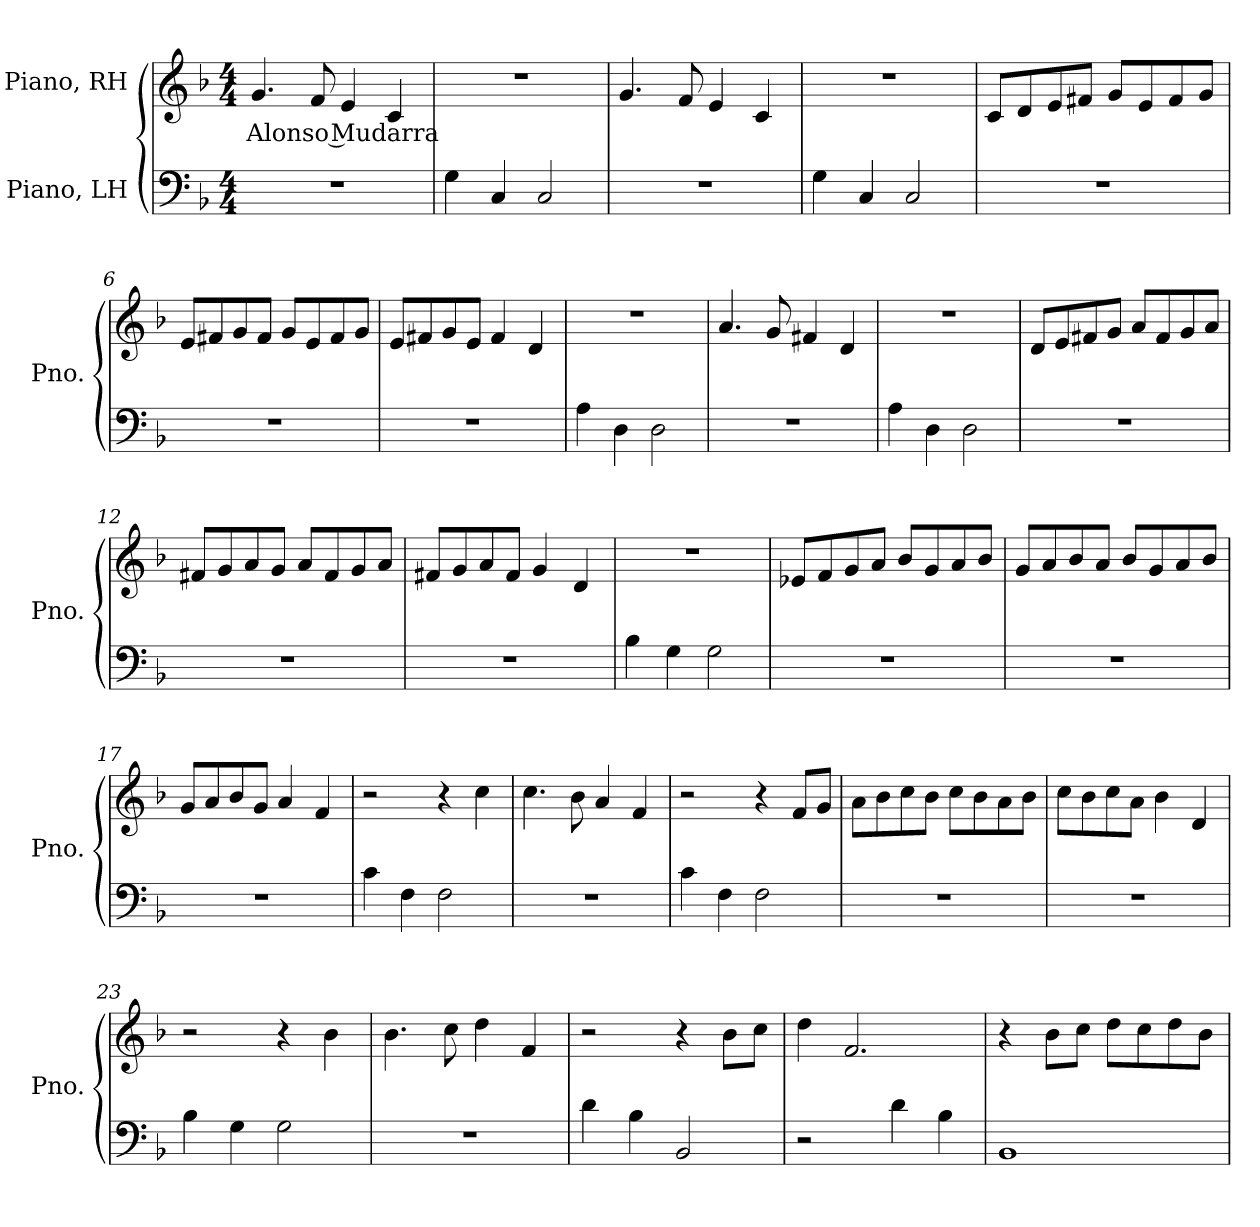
**kern	**kern	**text
*part2	*part1	*part1
*staff2	*staff1	*staff1
*I"Piano, LH	*I"Piano, RH	*
*I'Pno.	*I'Pno.	*
*clefF4	*clefG2	*
*k[b-]	*k[b-]	*
*M4/4	*M4/4	*
*MM170	*MM170	*
=1	=1	=1
!	!	!LO:LY:b
1r	4.g/	Alonso Mudarra
.	8f/	.
.	4e/	.
.	4c/	.
=2	=2	=2
4G\	1r	.
4C/	.	.
2C/	.	.
=3	=3	=3
1r	4.g/	.
.	8f/	.
.	4e/	.
.	4c/	.
=4	=4	=4
4G\	1r	.
4C/	.	.
2C/	.	.
=5	=5	=5
1r	8c/L	.
.	8d/	.
.	8e/	.
.	8f#X/J	.
.	8g/L	.
.	8e/	.
.	8f#/	.
.	8g/J	.
!!LO:LB:g=z
=6	=6	=6
1r	8e/L	.
.	8f#X/	.
.	8g/	.
.	8f#/J	.
.	8g/L	.
.	8e/	.
.	8f#/	.
.	8g/J	.
=7	=7	=7
1r	8e/L	.
.	8f#X/	.
.	8g/	.
.	8e/J	.
.	4f#/	.
.	4d/	.
=8	=8	=8
4A\	1r	.
4D\	.	.
2D\	.	.
=9	=9	=9
1r	4.a/	.
.	8g/	.
.	4f#X/	.
.	4d/	.
=10	=10	=10
4A\	1r	.
4D\	.	.
2D\	.	.
=11	=11	=11
1r	8d/L	.
.	8e/	.
.	8f#X/	.
.	8g/J	.
.	8a/L	.
.	8f#/	.
.	8g/	.
.	8a/J	.
!!LO:LB:g=z
=12	=12	=12
1r	8f#X/L	.
.	8g/	.
.	8a/	.
.	8g/J	.
.	8a/L	.
.	8f#/	.
.	8g/	.
.	8a/J	.
=13	=13	=13
1r	8f#X/L	.
.	8g/	.
.	8a/	.
.	8f#/J	.
.	4g/	.
.	4d/	.
=14	=14	=14
4B-\	1r	.
4G\	.	.
2G\	.	.
=15	=15	=15
1r	8e-X/L	.
.	8f/	.
.	8g/	.
.	8a/J	.
.	8b-/L	.
.	8g/	.
.	8a/	.
.	8b-/J	.
=16	=16	=16
1r	8g/L	.
.	8a/	.
.	8b-/	.
.	8a/J	.
.	8b-/L	.
.	8g/	.
.	8a/	.
.	8b-/J	.
=17	=17	=17
1r	8g/L	.
.	8a/	.
.	8b-/	.
.	8g/J	.
.	4a/	.
.	4f/	.
!!LO:LB:g=z
=18	=18	=18
4c\	2r	.
4F\	.	.
2F\	4r	.
.	4cc\	.
=19	=19	=19
1r	4.cc\	.
.	8b-\	.
.	4a/	.
.	4f/	.
=20	=20	=20
4c\	2r	.
4F\	.	.
2F\	4r	.
.	8f/L	.
.	8g/J	.
=21	=21	=21
1r	8a\L	.
.	8b-\	.
.	8cc\	.
.	8b-\J	.
.	8cc\L	.
.	8b-\	.
.	8a\	.
.	8b-\J	.
=22	=22	=22
1r	8cc\L	.
.	8b-\	.
.	8cc\	.
.	8a\J	.
.	4b-\	.
.	4d/	.
=23	=23	=23
4B-\	2r	.
4G\	.	.
2G\	4r	.
.	4b-\	.
=24	=24	=24
1r	4.b-\	.
.	8cc\	.
.	4dd\	.
.	4f/	.
!!LO:LB:g=z
=25	=25	=25
4d\	2r	.
4B-\	.	.
2BB-/	4r	.
.	8b-\L	.
.	8cc\J	.
=26	=26	=26
2r	4dd\	.
.	2.f/	.
4d\	.	.
4B-\	.	.
=27	=27	=27
1BB-	4r	.
.	8b-\L	.
.	8cc\J	.
.	8dd\L	.
.	8cc\	.
.	8dd\	.
.	8b-\J	.
=	=	=
*-	*-	*-
